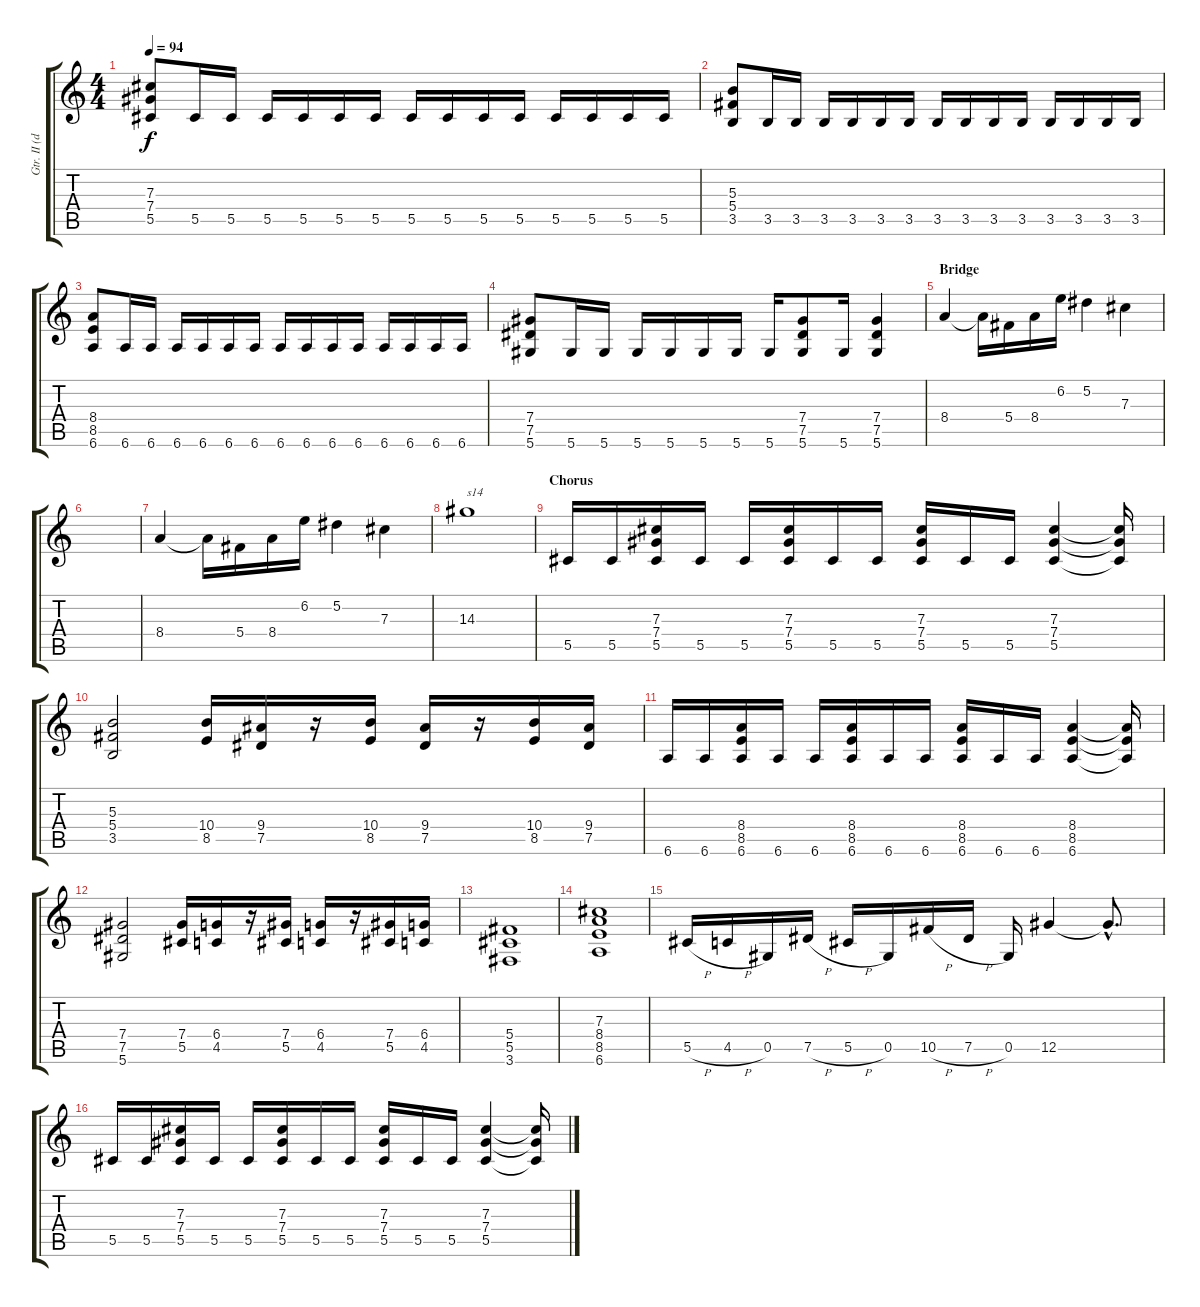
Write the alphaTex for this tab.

\track ("Gtr. II (dist)" "Gtr. II (d") {instrument distortionguitar}
\staff {score tabs}
\tuning (Eb4 Bb3 Gb3 Db3 Ab2 Eb2) {hide}
\ts (4 4)
\tempo 94
\clef g2
\ks c
(7.3 7.4 5.5).8{dy f} 5.5.16 5.5.16 5.5.16 5.5.16 5.5.16 5.5.16 5.5.16 5.5.16 5.5.16 5.5.16 5.5.16 5.5.16 5.5.16 5.5.16 |
(5.3 5.4 3.5).8 3.5.16 3.5.16 3.5.16 3.5.16 3.5.16 3.5.16 3.5.16 3.5.16 3.5.16 3.5.16 3.5.16 3.5.16 3.5.16 3.5.16 |
(8.4 8.5 6.6).8 6.6.16 6.6.16 6.6.16 6.6.16 6.6.16 6.6.16 6.6.16 6.6.16 6.6.16 6.6.16 6.6.16 6.6.16 6.6.16 6.6.16 |
(7.4 7.5 5.6).8 5.6.16 5.6.16 5.6.16 5.6.16 5.6.16 5.6.16 5.6.16 (7.4 7.5 5.6).8 5.6.16 (7.4 7.5 5.6).4 |
\section ("" "Bridge")
8.4.4 8.4{t}.16 5.4.16 8.4.16 6.2.16 5.2.4 7.3.4 |
|
8.4.4 8.4{t}.16 5.4.16 8.4.16 6.2.16 5.2.4 7.3.4 |
14.3.1{txt "s14"} |
\section ("" "Chorus")
5.5.16 5.5.16 (7.3 7.4 5.5).16 5.5.16 5.5.16 (7.3 7.4 5.5).16 5.5.16 5.5.16 (7.3 7.4 5.5).16 5.5.16 5.5.16 (7.3 7.4 5.5).4 (7.3{t} 7.4{t} 5.5{t}).16 |
(5.3 5.4 3.5).2 (10.4 8.5).16 (9.4 7.5).16 r.16 (10.4 8.5).16 (9.4 7.5).16 r.16 (10.4 8.5).16 (9.4 7.5).16 |
6.6.16 6.6.16 (8.4 8.5 6.6).16 6.6.16 6.6.16 (8.4 8.5 6.6).16 6.6.16 6.6.16 (8.4 8.5 6.6).16 6.6.16 6.6.16 (8.4 8.5 6.6).4 (8.4{t} 8.5{t} 6.6{t}).16 |
(7.4 7.5 5.6).2 (7.4 5.5).16 (6.4 4.5).16 r.16 (7.4 5.5).16 (6.4 4.5).16 r.16 (7.4 5.5).16 (6.4 4.5).16 |
(5.4 5.5 3.6).1 |
(7.3 8.4 8.5 6.6).1 |
5.5{h}.16 4.5{h}.16 0.5.16 7.5{h}.16 5.5{h}.16 0.5.16 10.5{h}.16 7.5{h}.16 0.5.16 12.5.4 12.5{hac t}.8{d} |
5.5.16 5.5.16 (7.3 7.4 5.5).16 5.5.16 5.5.16 (7.3 7.4 5.5).16 5.5.16 5.5.16 (7.3 7.4 5.5).16 5.5.16 5.5.16 (7.3 7.4 5.5).4 (7.3{t} 7.4{t} 5.5{t}).16
